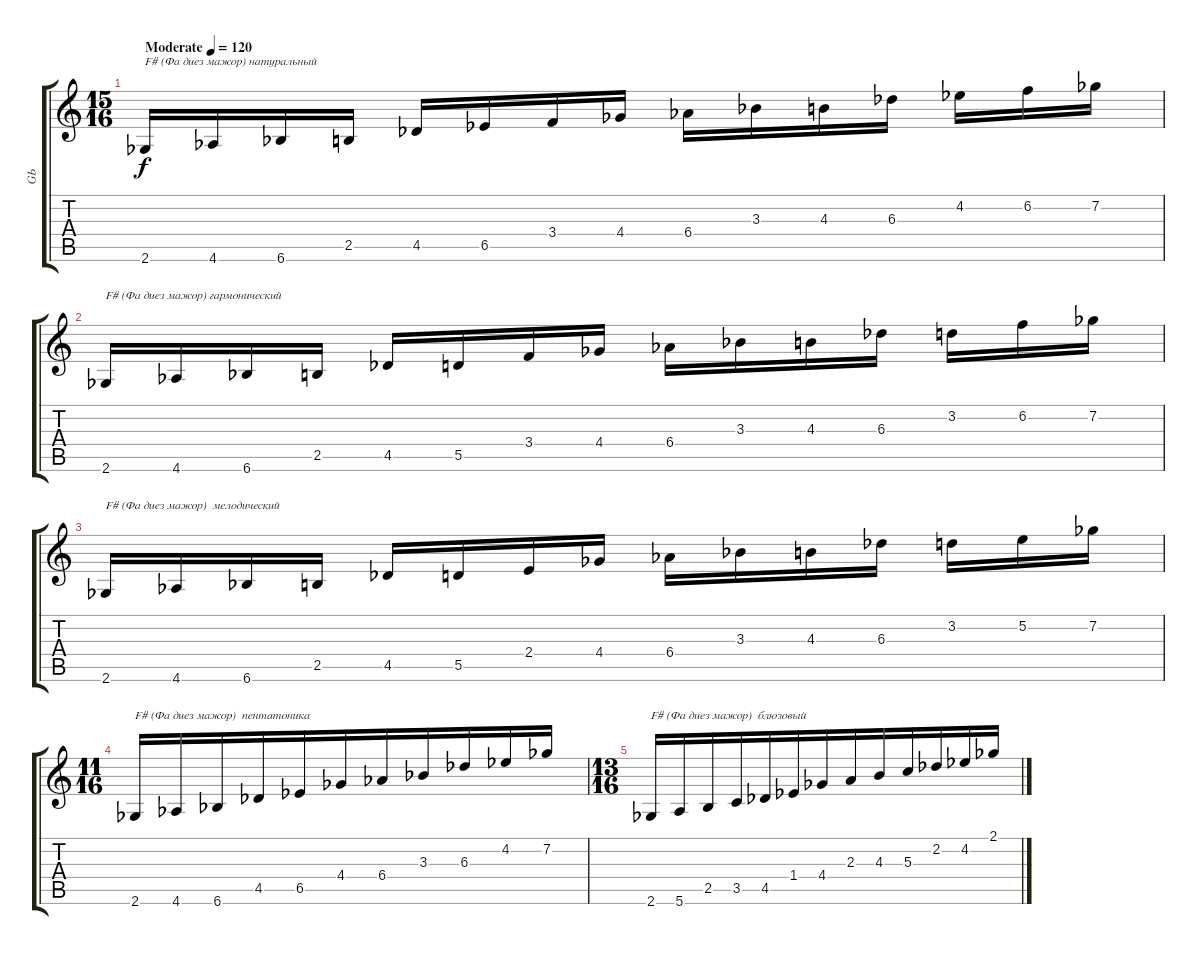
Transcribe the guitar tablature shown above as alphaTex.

\track ("GЬ" "GЬ") {instrument acousticguitarsteel}
\staff {score tabs}
\tuning (E4 B3 G3 D3 A2 E2) {hide}
\ts (15 16)
\tempo (120 "Moderate")
\clef g2
\ks c
2.6{acc b}.16{txt "F# (Фа диез мажор) натуральный" dy f instrument acousticguitarsteel} 4.6{acc b}.16 6.6{acc b}.16 2.5.16 4.5{acc b}.16 6.5{acc b}.16 3.4.16 4.4{acc b}.16 6.4{acc b}.16 3.3{acc b}.16 4.3.16 6.3{acc b}.16 4.2{acc b}.16 6.2.16 7.2{acc b}.16 |
2.6{acc b}.16{txt "F# (Фа диез мажор) гармонический"} 4.6{acc b}.16 6.6{acc b}.16 2.5.16 4.5{acc b}.16 5.5.16 3.4.16 4.4{acc b}.16 6.4{acc b}.16 3.3{acc b}.16 4.3.16 6.3{acc b}.16 3.2.16 6.2.16 7.2{acc b}.16 |
2.6{acc b}.16{txt "F# (Фа диез мажор)  мелодический"} 4.6{acc b}.16 6.6{acc b}.16 2.5.16 4.5{acc b}.16 5.5.16 2.4.16 4.4{acc b}.16 6.4{acc b}.16 3.3{acc b}.16 4.3.16 6.3{acc b}.16 3.2.16 5.2.16 7.2{acc b}.16 |
\ts (11 16)
2.6{acc b}.16{txt "F# (Фа диез мажор)  пентатоника" beam merge} 4.6{acc b}.16{beam merge} 6.6{acc b}.16{beam merge} 4.5{acc b}.16{beam merge} 6.5{acc b}.16 4.4{acc b}.16{beam merge} 6.4{acc b}.16{beam merge} 3.3{acc b}.16{beam merge} 6.3{acc b}.16{beam merge} 4.2{acc b}.16{beam merge} 7.2{acc b}.16 |
\ts (13 16)
2.6{acc b}.16{txt "F# (Фа диез мажор)  блюзовый" beam merge} 5.6.16{beam merge} 2.5.16{beam merge} 3.5.16{beam merge} 4.5{acc b}.16{beam merge} 1.4{acc b}.16 4.4{acc b}.16{beam merge} 2.3.16{beam merge} 4.3.16{beam merge} 5.3.16{beam merge} 2.2{acc b}.16{beam merge} 4.2{acc b}.16{beam merge} 2.1{acc b}.16
